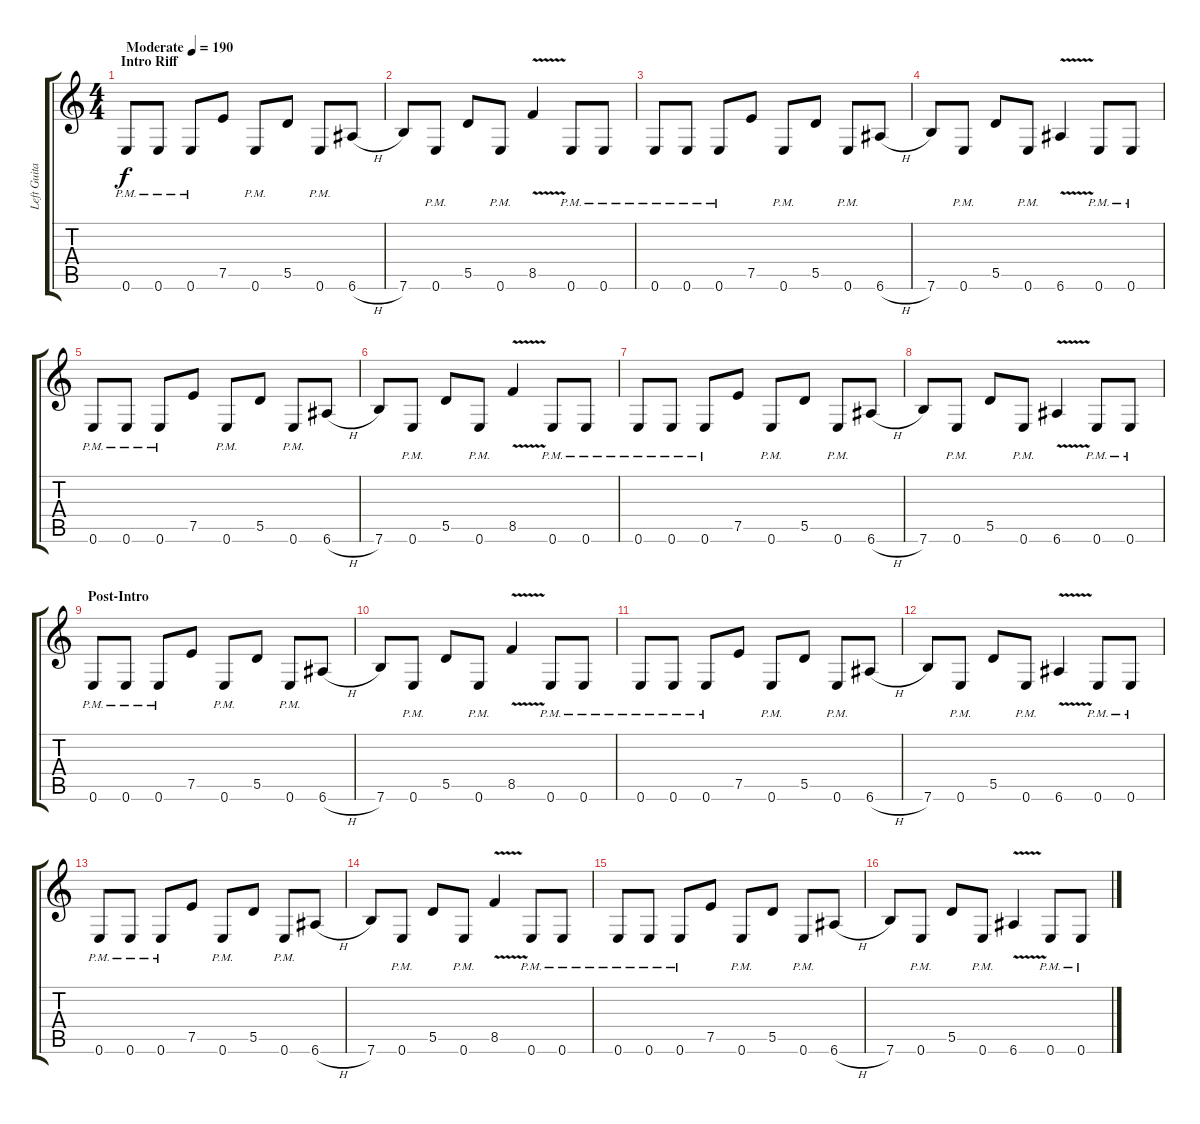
\track ("Left Guitar" "Left Guita") {instrument distortionguitar}
\staff {score tabs}
\tuning (E4 B3 G3 D3 A2 E2) {hide}
\ts (4 4)
\section ("" "Intro Riff")
\tempo (190 "Moderate")
\clef g2
\ks c
0.6{pm}.8{dy f instrument distortionguitar} 0.6{pm}.8 0.6{pm}.8 7.5.8 0.6{pm}.8 5.5.8 0.6{pm}.8 6.6{h}.8 |
7.6.8 0.6{pm}.8 5.5.8 0.6{pm}.8 8.5{v}.4 0.6{pm}.8 0.6{pm}.8 |
0.6{pm}.8 0.6{pm}.8 0.6{pm}.8 7.5.8 0.6{pm}.8 5.5.8 0.6{pm}.8 6.6{h}.8 |
7.6.8 0.6{pm}.8 5.5.8 0.6{pm}.8 6.6{v}.4 0.6{pm}.8 0.6{pm}.8 |
0.6{pm}.8 0.6{pm}.8 0.6{pm}.8 7.5.8 0.6{pm}.8 5.5.8 0.6{pm}.8 6.6{h}.8 |
7.6.8 0.6{pm}.8 5.5.8 0.6{pm}.8 8.5{v}.4 0.6{pm}.8 0.6{pm}.8 |
0.6{pm}.8 0.6{pm}.8 0.6{pm}.8 7.5.8 0.6{pm}.8 5.5.8 0.6{pm}.8 6.6{h}.8 |
7.6.8 0.6{pm}.8 5.5.8 0.6{pm}.8 6.6{v}.4 0.6{pm}.8 0.6{pm}.8 |
\section ("" "Post-Intro")
0.6{pm}.8 0.6{pm}.8 0.6{pm}.8 7.5.8 0.6{pm}.8 5.5.8 0.6{pm}.8 6.6{h}.8 |
7.6.8 0.6{pm}.8 5.5.8 0.6{pm}.8 8.5{v}.4 0.6{pm}.8 0.6{pm}.8 |
0.6{pm}.8 0.6{pm}.8 0.6{pm}.8 7.5.8 0.6{pm}.8 5.5.8 0.6{pm}.8 6.6{h}.8 |
7.6.8 0.6{pm}.8 5.5.8 0.6{pm}.8 6.6{v}.4 0.6{pm}.8 0.6{pm}.8 |
0.6{pm}.8 0.6{pm}.8 0.6{pm}.8 7.5.8 0.6{pm}.8 5.5.8 0.6{pm}.8 6.6{h}.8 |
7.6.8 0.6{pm}.8 5.5.8 0.6{pm}.8 8.5{v}.4 0.6{pm}.8 0.6{pm}.8 |
0.6{pm}.8 0.6{pm}.8 0.6{pm}.8 7.5.8 0.6{pm}.8 5.5.8 0.6{pm}.8 6.6{h}.8 |
7.6.8 0.6{pm}.8 5.5.8 0.6{pm}.8 6.6{v}.4 0.6{pm}.8 0.6{pm}.8
